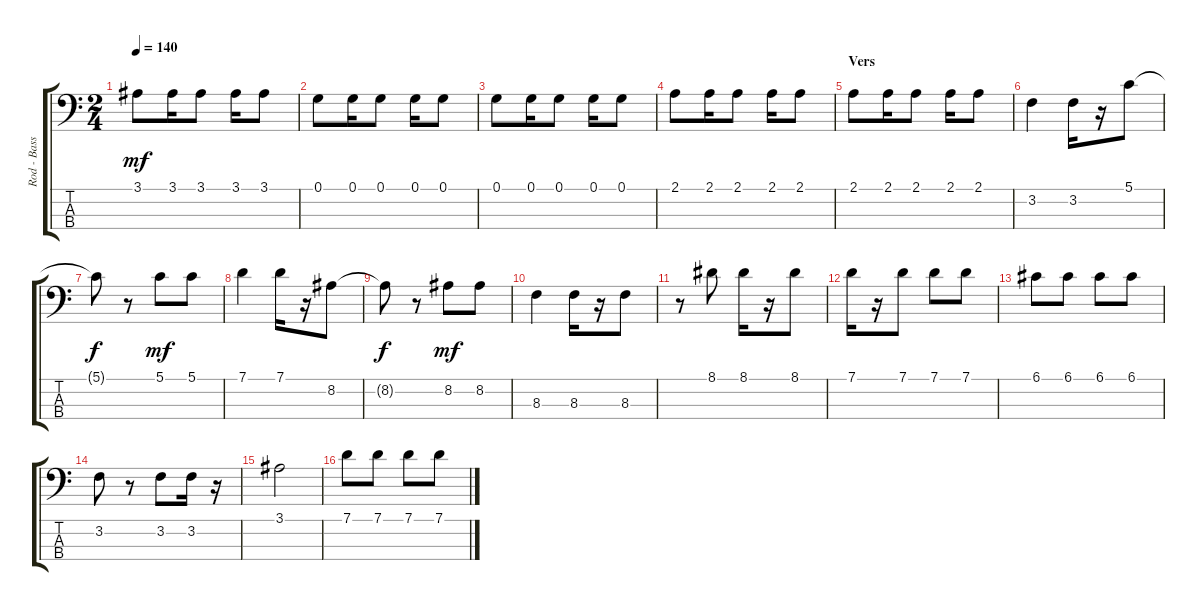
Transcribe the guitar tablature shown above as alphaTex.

\track ("Rod - Bass" "Rod - Bass") {instrument slapbass1}
\staff {score tabs}
\tuning (G2 D2 A1 E1) {hide}
\ts (2 4)
\tempo 140
\clef f4
\ks c
3.1.8{dy mf} 3.1.16 3.1.8 3.1.16 3.1.8 |
0.1.8 0.1.16 0.1.8 0.1.16 0.1.8 |
0.1.8 0.1.16 0.1.8 0.1.16 0.1.8 |
2.1.8 2.1.16 2.1.8 2.1.16 2.1.8 |
\section ("" "Vers")
2.1.8 2.1.16 2.1.8 2.1.16 2.1.8 |
3.2.4 3.2.16 r.16 5.1.8 |
5.1{t}.8{dy f} r.8 5.1.8{dy mf} 5.1.8 |
7.1.4 7.1.16 r.16 8.2.8 |
8.2{t}.8{dy f} r.8 8.2.8{dy mf} 8.2.8 |
8.3.4 8.3.16 r.16 8.3.8 |
r.8 8.1.8 8.1.16 r.16 8.1.8 |
7.1.16 r.16 7.1.8 7.1.8 7.1.8 |
6.1.8 6.1.8 6.1.8 6.1.8 |
3.2.8 r.8 3.2.8 3.2.16 r.16 |
3.1.2 |
7.1.8 7.1.8 7.1.8 7.1.8
